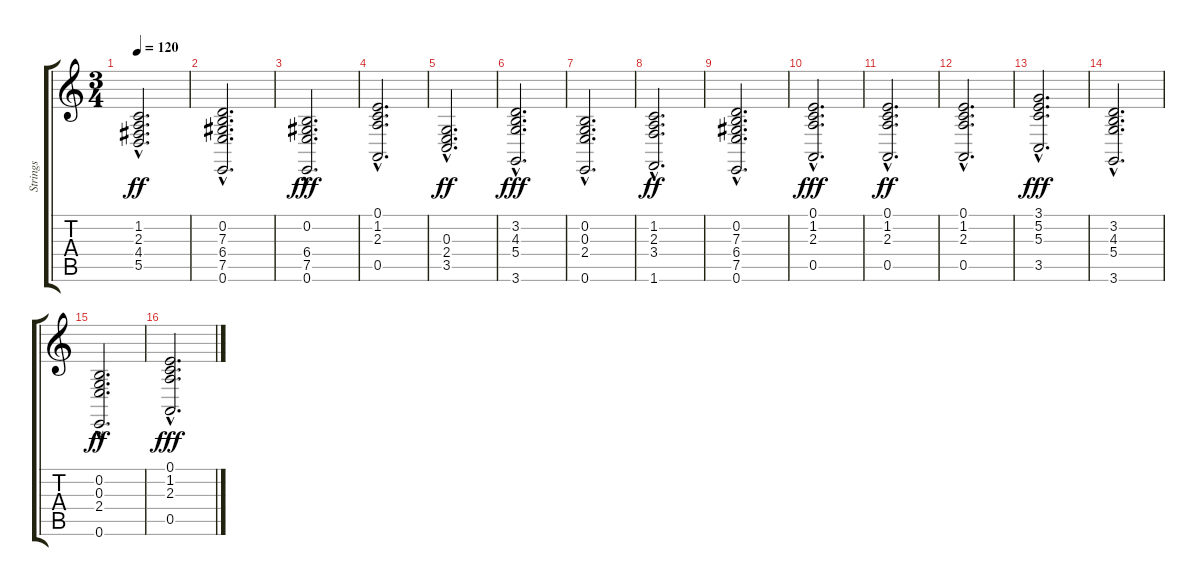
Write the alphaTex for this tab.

\track ("Strings" "Strings") {instrument stringensemble1}
\staff {score tabs}
\tuning (E4 B3 G3 D3 A2 E2) {hide}
\ts (3 4)
\tempo 120
\clef g2
\ks c
(1.2{hac} 2.3{hac} 4.4{hac} 5.5{hac}).2{d dy ff} |
(0.2{hac} 7.3{hac} 6.4{hac} 7.5{hac} 0.6{hac}).2{d} |
(0.2{hac} 6.4{hac} 7.5{hac} 0.6{hac}).2{d dy fff} |
(0.1{hac} 1.2{hac} 2.3{hac} 0.5{hac}).2{d} |
(0.3{hac} 2.4{hac} 3.5{hac}).2{d dy ff} |
(3.2{hac} 4.3{hac} 5.4{hac} 3.6{hac}).2{d dy fff} |
(0.2{hac} 0.3{hac} 2.4{hac} 0.6{hac}).2{d} |
(1.2{hac} 2.3{hac} 3.4{hac} 1.6{hac}).2{d dy ff} |
(0.2{hac} 7.3{hac} 6.4{hac} 7.5{hac} 0.6{hac}).2{d} |
(0.1{hac} 1.2{hac} 2.3{hac} 0.5{hac}).2{d dy fff} |
(0.1{hac} 1.2{hac} 2.3{hac} 0.5{hac}).2{d dy ff} |
(0.1{hac} 1.2{hac} 2.3{hac} 0.5{hac}).2{d} |
(3.1{hac} 5.2{hac} 5.3{hac} 3.5{hac}).2{d dy fff} |
(3.2{hac} 4.3{hac} 5.4{hac} 3.6{hac}).2{d} |
(0.2{hac} 0.3{hac} 2.4{hac} 0.6{hac}).2{d dy ff} |
(0.1{hac} 1.2{hac} 2.3{hac} 0.5{hac}).2{d dy fff}
